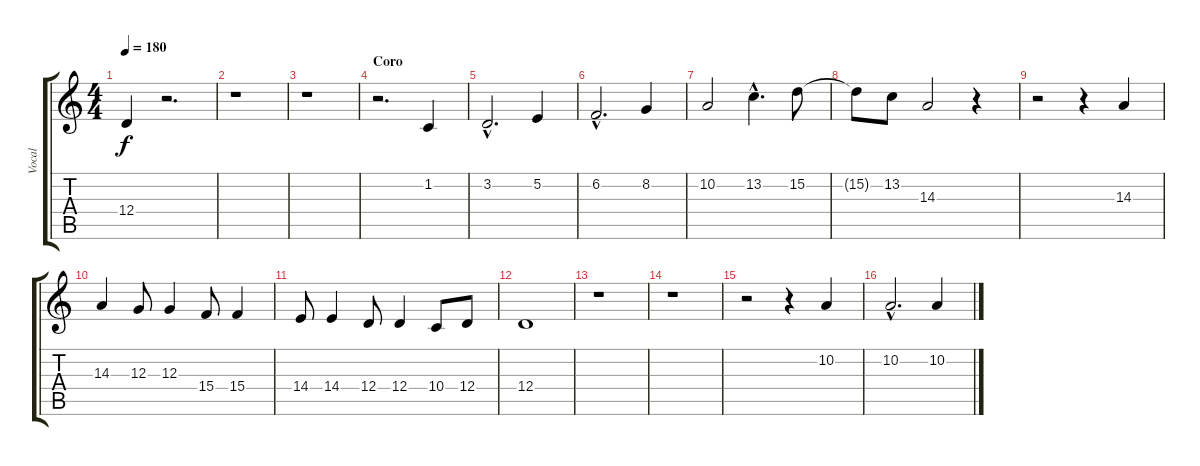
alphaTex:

\track ("Vocal" "Vocal") {instrument viola}
\staff {score tabs}
\tuning (E4 B3 G3 D3 A2 E2) {hide}
\ts (4 4)
\tempo 180
\clef g2
\ks c
12.4{t}.4{dy f} r.2{d} |
r.1 |
r.1 |
\section ("" "Coro")
r.2{d} 1.2.4 |
3.2{hac}.2{d} 5.2.4 |
6.2{hac}.2{d} 8.2.4 |
10.2.2 13.2{hac}.4{d} 15.2.8 |
15.2{t}.8 13.2.8 14.3.2 r.4 |
r.2 r.4 14.3.4 |
14.3.4 12.3.8 12.3.4 15.4.8 15.4.4 |
14.4.8 14.4.4 12.4.8 12.4.4 10.4.8 12.4.8 |
12.4.1 |
r.1 |
r.1 |
r.2 r.4 10.2.4 |
10.2{hac}.2{d} 10.2.4
